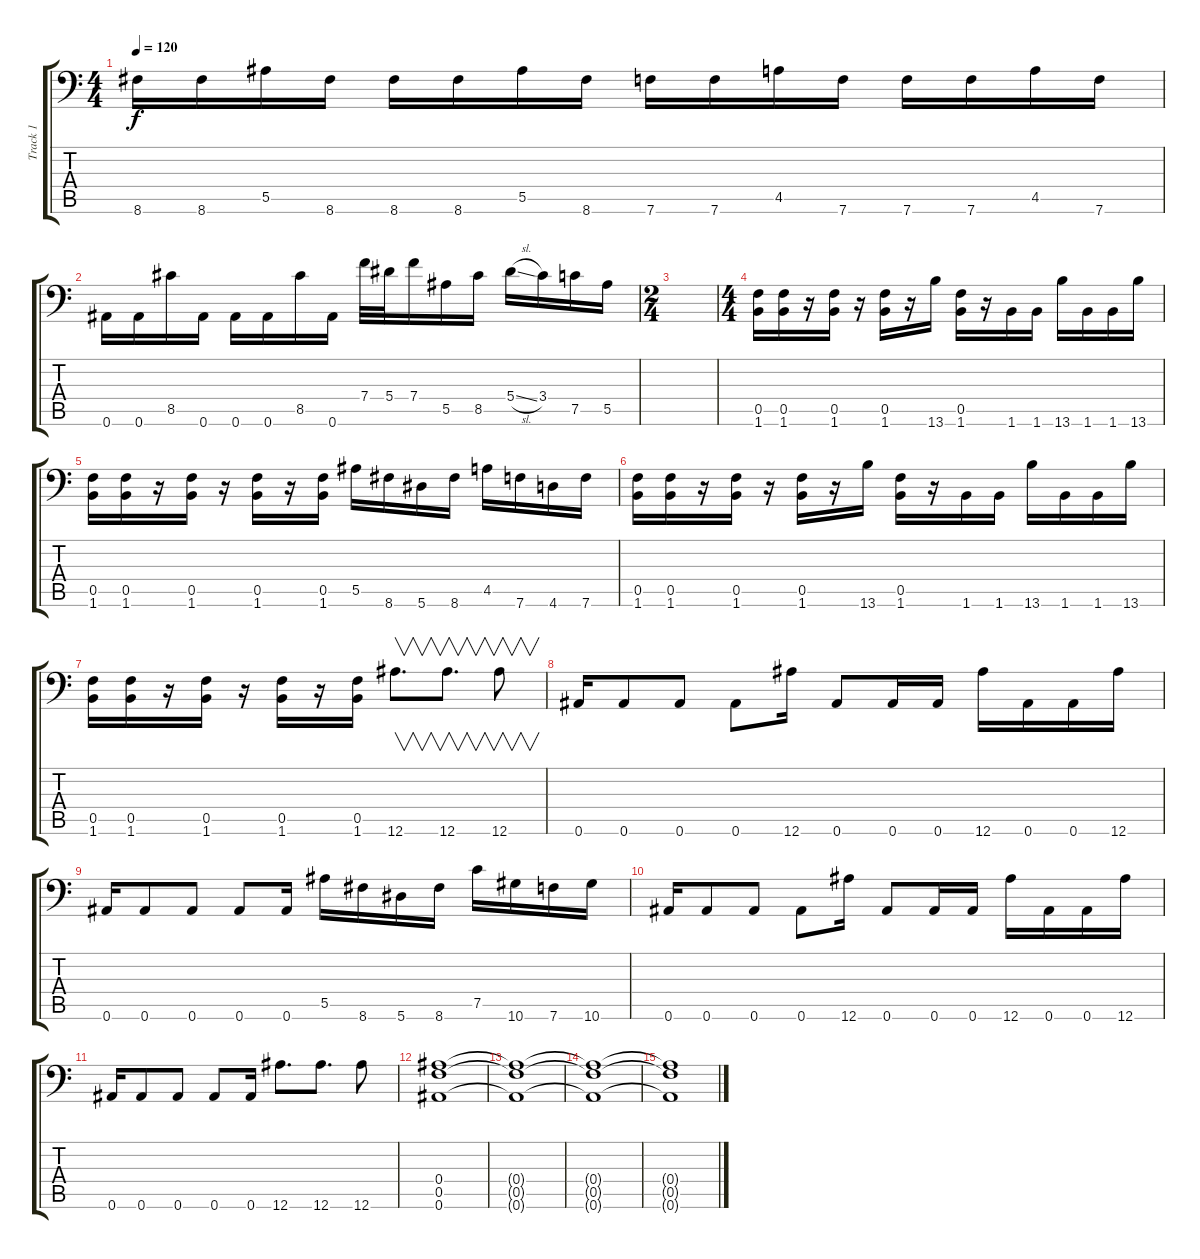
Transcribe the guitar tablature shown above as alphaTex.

\track ("Track 1" "Track 1") {instrument distortionguitar}
\staff {score tabs}
\tuning (C4 G3 Eb3 Bb2 F2 Bb1) {hide}
\ts (4 4)
\tempo 120
\clef f4
\ks c
8.6.16{dy f} 8.6.16 5.5.16 8.6.16 8.6.16 8.6.16 5.5.16 8.6.16 7.6.16 7.6.16 4.5.16 7.6.16 7.6.16 7.6.16 4.5.16 7.6.16 |
0.6.16 0.6.16 8.5.16 0.6.16 0.6.16 0.6.16 8.5.16 0.6.16 7.4.32 5.4.32 7.4.16 5.5.16 8.5.16 5.4{sl}.16 3.4.16 7.5.16 5.5.16 |
\ts (2 4)
|
\ts (4 4)
(0.5 1.6).16 (0.5 1.6).16 r.16 (0.5 1.6).16 r.16 (0.5 1.6).16 r.16 13.6.16 (0.5 1.6).16 r.16 1.6.16 1.6.16 13.6.16 1.6.16 1.6.16 13.6.16 |
(0.5 1.6).16 (0.5 1.6).16 r.16 (0.5 1.6).16 r.16 (0.5 1.6).16 r.16 (0.5 1.6).16 5.5.16 8.6.16 5.6.16 8.6.16 4.5.16 7.6.16 4.6.16 7.6.16 |
(0.5 1.6).16 (0.5 1.6).16 r.16 (0.5 1.6).16 r.16 (0.5 1.6).16 r.16 13.6.16 (0.5 1.6).16 r.16 1.6.16 1.6.16 13.6.16 1.6.16 1.6.16 13.6.16 |
(0.5 1.6).16 (0.5 1.6).16 r.16 (0.5 1.6).16 r.16 (0.5 1.6).16 r.16 (0.5 1.6).16 12.6.8{v d} 12.6.8{v d} 12.6.8{v} |
0.6.16 0.6.8 0.6.8 0.6.8 12.6.16 0.6.8 0.6.16 0.6.16 12.6.16 0.6.16 0.6.16 12.6.16 |
0.6.16 0.6.8 0.6.8 0.6.8 0.6.16 5.5.16 8.6.16 5.6.16 8.6.16 7.5.16 10.6.16 7.6.16 10.6.16 |
0.6.16 0.6.8 0.6.8 0.6.8 12.6.16 0.6.8 0.6.16 0.6.16 12.6.16 0.6.16 0.6.16 12.6.16 |
0.6.16 0.6.8 0.6.8 0.6.8 0.6.16 12.6.8{d} 12.6.8{d} 12.6.8 |
(0.4 0.5 0.6).1{volume 2} |
(0.4{t} 0.5{t} 0.6{t}).1 |
(0.4{t} 0.5{t} 0.6{t}).1 |
(0.4{t} 0.5{t} 0.6{t}).1
